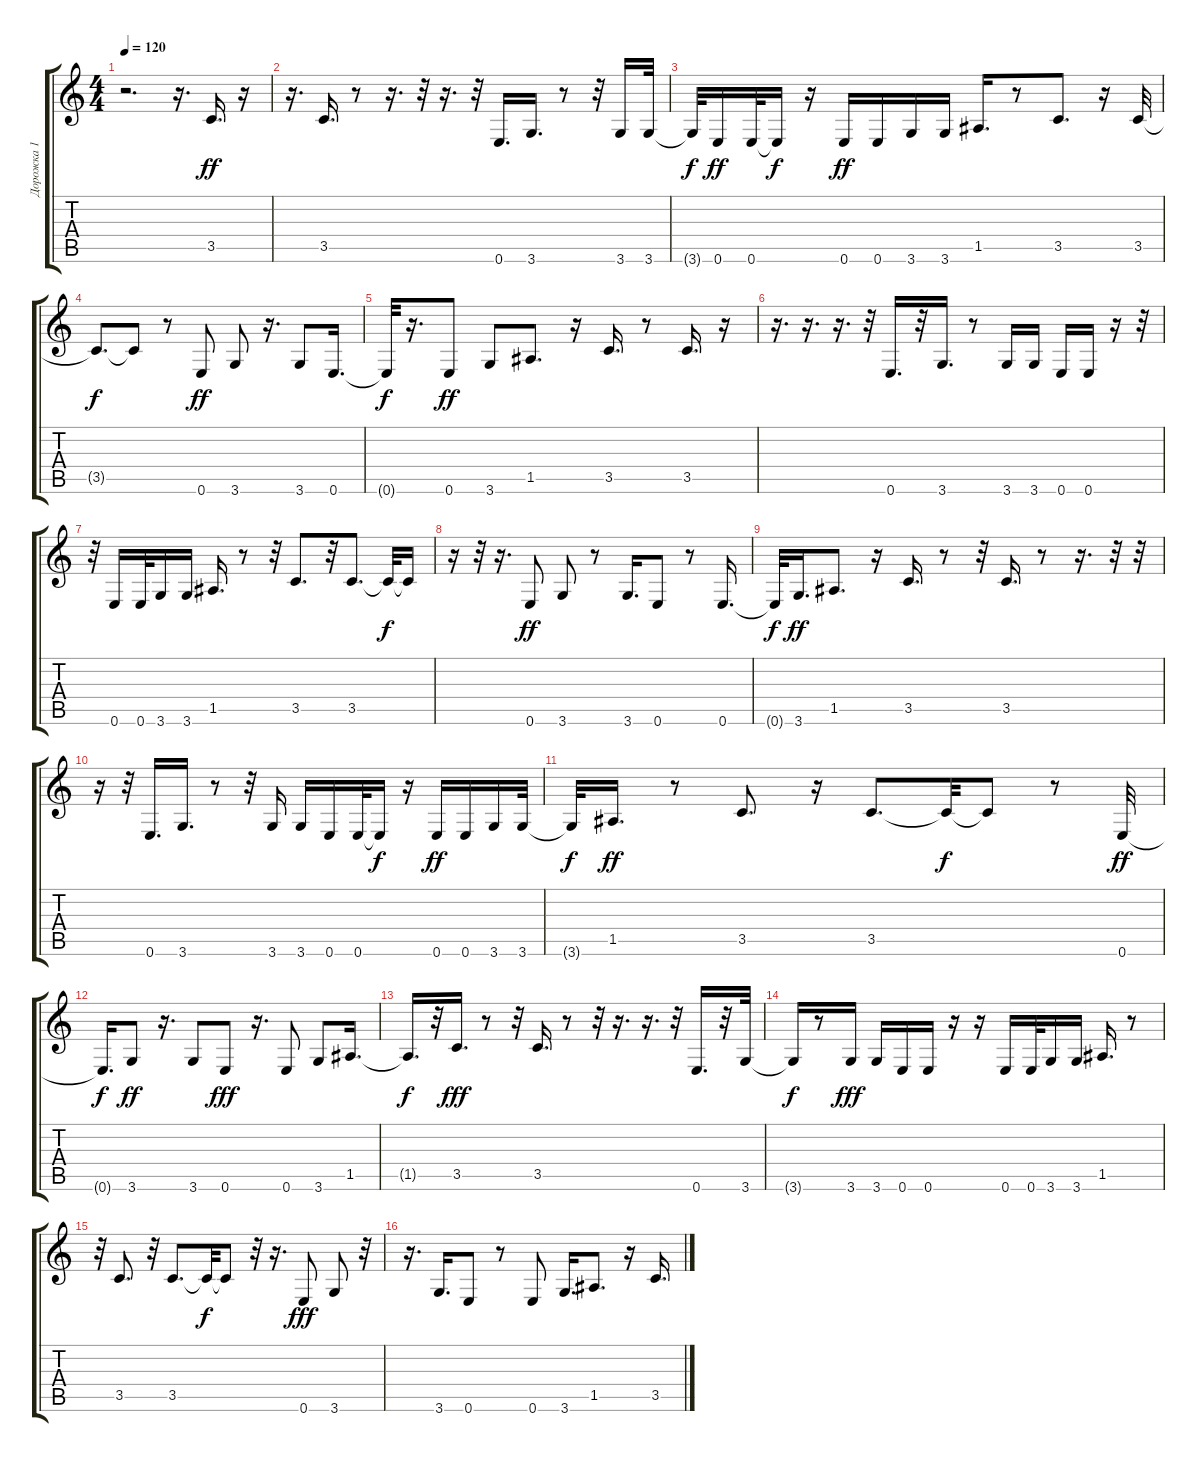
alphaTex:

\track ("Дорожка 1" "Дорожка 1") {instrument synthbass1}
\staff {score tabs}
\tuning (E4 B3 G3 D3 A2 E2) {hide}
\ts (4 4)
\tempo 120
\clef g2
\ks c
r.2{d dy ff} r.16{d} 3.5.16{d} r.16 |
r.16{d} 3.5.16{d} r.8 r.16{d} r.32 r.16{d} r.32 0.6.16{d} 3.6.16{d} r.8 r.32 3.6.16 3.6.32 |
3.6{t}.32{dy f} 0.6.16{dy ff} 0.6.32 0.6{t}.16{dy f} r.16 0.6.16{dy ff} 0.6.16 3.6.16 3.6.16 1.5.16{d} r.8 3.5.8{d} r.16 3.5.32 |
3.5{t}.8{d dy f} 3.5{t}.8 r.8 0.6.8{dy ff} 3.6.8 r.16{d} 3.6.8 0.6.16{d} |
0.6{t}.32{dy f} r.16{d} 0.6.8{dy ff} 3.6.8 1.5.8{d} r.16 3.5.16{d} r.8 3.5.16{d} r.16 |
r.16{d} r.16{d} r.16{d} r.32 0.6.16{d} r.32 3.6.16{d} r.8 3.6.16 3.6.16 0.6.16 0.6.16 r.16 r.32 |
r.32 0.6.16 0.6.32 3.6.16 3.6.16 1.5.16{d} r.8 r.32 3.5.8{d} r.32 3.5.8{d} 3.5{t}.32{dy f} 3.5{t}.16 |
r.16 r.32 r.16{d} 0.6.8{dy ff} 3.6.8 r.8 3.6.16{d} 0.6.8 r.8 0.6.16{d} |
0.6{t}.32{dy f} 3.6.16{d dy ff} 1.5.8{d} r.16 3.5.16{d} r.8 r.32 3.5.16{d} r.8 r.16{d} r.32 r.32 |
r.16 r.32 0.6.16{d} 3.6.16{d} r.8 r.32 3.6.16 3.6.16 0.6.16 0.6.32 0.6{t}.16{dy f} r.16 0.6.16{dy ff} 0.6.16 3.6.16 3.6.32 |
3.6{t}.32{dy f} 1.5.16{d dy ff} r.8 3.5.8{d} r.16 3.5.8{d} 3.5{t}.32{dy f} 3.5{t}.8 r.8 0.6.32{dy ff} |
0.6{t}.16{d dy f} 3.6.8{dy ff} r.16{d} 3.6.8 0.6.8{dy fff} r.16{d} 0.6.8 3.6.8 1.5.16{d} |
1.5{t}.16{d dy f} r.32 3.5.16{d dy fff} r.8 r.32 3.5.16{d} r.8 r.32 r.16{d} r.16{d} r.32 0.6.16{d} r.32 3.6.32 |
3.6{t}.16{dy f} r.8 3.6.16{dy fff} 3.6.16 0.6.16 0.6.16 r.16 r.16 0.6.16 0.6.32 3.6.16 3.6.16 1.5.16{d} r.8 |
r.32 3.5.8{d} r.32 3.5.8{d} 3.5{t}.32{dy f} 3.5{t}.8 r.32 r.16{d} 0.6.8{dy fff} 3.6.8 r.32 |
r.16{d} 3.6.16{d} 0.6.8 r.8 0.6.8 3.6.16{d} 1.5.8{d} r.16 3.5.16{d}
